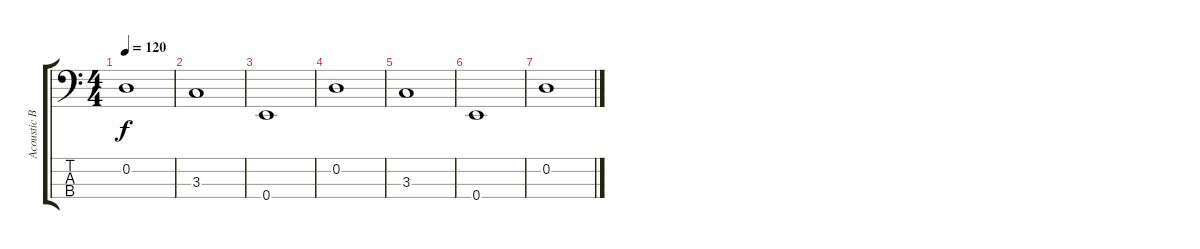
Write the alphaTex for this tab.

\track ("Acoustic Bass" "Acoustic B") {instrument acousticbass}
\staff {score tabs}
\tuning (G2 D2 A1 E1) {hide}
\ts (4 4)
\tempo 120
\clef f4
\ks c
0.2.1{dy f} |
3.3.1 |
0.4.1 |
0.2.1 |
3.3.1 |
0.4.1 |
0.2.1
